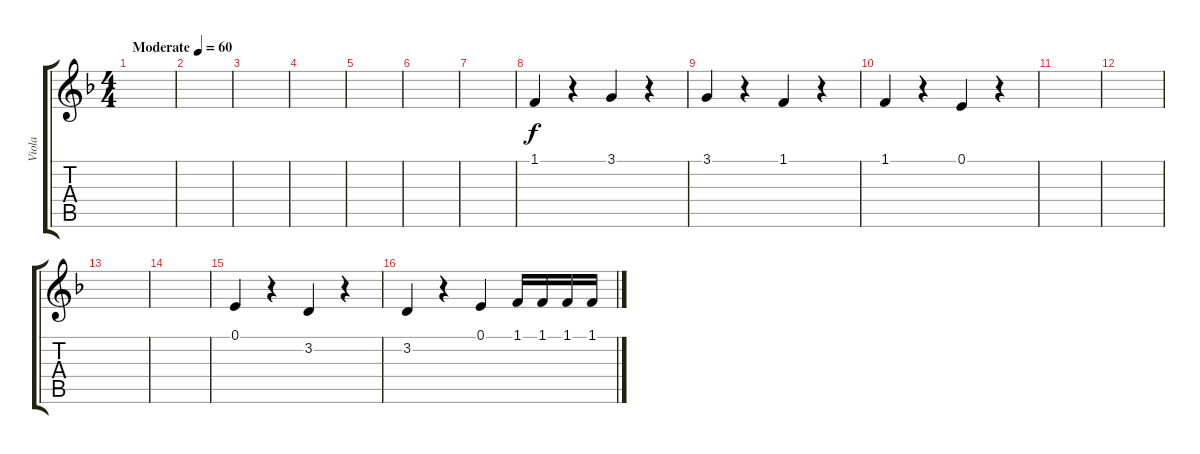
\track ("Viola" "Viola") {instrument viola}
\staff {score tabs}
\tuning (E4 B3 G3 D3 A2 E2) {hide}
\ts (4 4)
\tempo (60 "Moderate")
\tempo 120
\tempo (60 "Moderate")
\clef g2
\ks f
|
|
|
|
|
|
|
1.1.4 r.4 3.1.4 r.4 |
3.1.4 r.4 1.1.4 r.4 |
1.1.4 r.4 0.1.4 r.4 |
|
|
|
|
0.1.4 r.4 3.2.4 r.4 |
3.2.4 r.4 0.1.4 1.1.16 1.1.16 1.1.16 1.1.16
